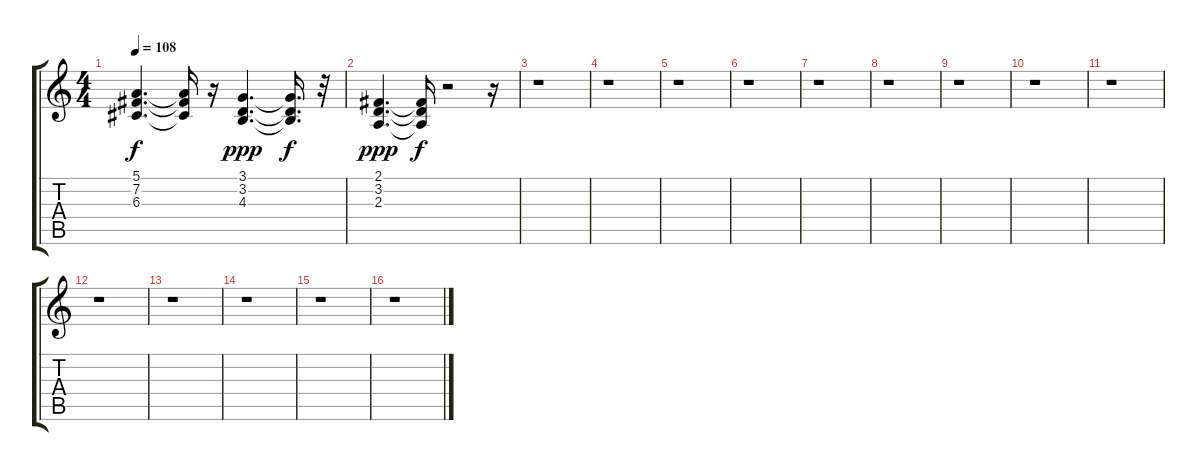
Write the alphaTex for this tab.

\track "" {instrument synthbrass1}
\staff {score tabs}
\tuning (E4 B3 G3 D3 A2 E2) {hide}
\ts (4 4)
\tempo 108
\clef g2
\ks c
(5.1{t} 7.2{t} 6.3{t}).4{d dy f} (5.1{t} 7.2{t} 6.3{t}).16 r.16 (3.1 3.2 4.3).4{d dy ppp} (3.1{t} 3.2{t} 4.3{t}).16{d dy f} r.32 |
(2.1 3.2 2.3).4{d dy ppp} (2.1{t} 3.2{t} 2.3{t}).16{dy f} r.2 r.16 |
r.1 |
r.1 |
r.1 |
r.1 |
r.1 |
r.1 |
r.1 |
r.1 |
r.1 |
r.1 |
r.1 |
r.1 |
r.1 |
r.1
